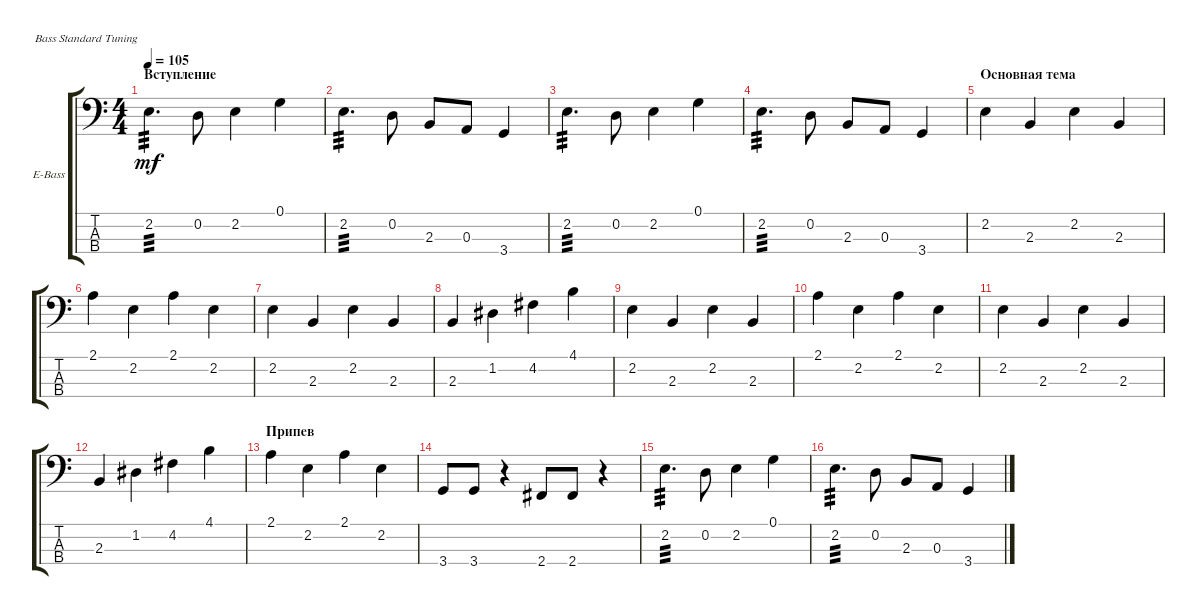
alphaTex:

\defaultSystemsLayout 4
\bracketExtendMode groupsimilarinstruments
\firstSystemTrackNameOrientation horizontal
\otherSystemsTrackNameOrientation horizontal
\track ("Electric Bass" "E-Bass") {instrument electricbassfinger}
\staff {score tabs}
\tuning (G2 D2 A1 E1)
\ts (4 4)
\section ("" "Вступление")
\tempo 105
\clef f4
\ks c
2.2.4{d lyrics (0 "") lyrics (1 "") lyrics (2 "") lyrics (3 "") lyrics (4 "") tp 3 dy mf instrument electricbassfinger} 0.2.8 2.2.4 0.1.4 |
2.2.4{d lyrics (0 "") lyrics (1 "") lyrics (2 "") lyrics (3 "") lyrics (4 "") tp 3} 0.2.8 2.3.8 0.3.8 3.4.4 |
2.2.4{d lyrics (0 "") lyrics (1 "") lyrics (2 "") lyrics (3 "") lyrics (4 "") tp 3} 0.2.8 2.2.4 0.1.4 |
2.2.4{d lyrics (0 "") lyrics (1 "") lyrics (2 "") lyrics (3 "") lyrics (4 "") tp 3} 0.2.8{lyrics (0 "") lyrics (1 "") lyrics (2 "") lyrics (3 "") lyrics (4 "")} 2.3.8{lyrics (0 "") lyrics (1 "") lyrics (2 "") lyrics (3 "") lyrics (4 "")} 0.3.8{lyrics (0 "") lyrics (1 "") lyrics (2 "") lyrics (3 "") lyrics (4 "")} 3.4.4{lyrics (0 "") lyrics (1 "") lyrics (2 "") lyrics (3 "") lyrics (4 "")} |
\section ("" "Основная тема")
2.2.4{lyrics (0 "") lyrics (1 "") lyrics (2 "") lyrics (3 "") lyrics (4 "")} 2.3.4 2.2.4 2.3.4 |
2.1.4 2.2.4 2.1.4 2.2.4 |
2.2.4 2.3.4 2.2.4 2.3.4 |
2.3.4 1.2.4 4.2.4 4.1.4 |
2.2.4 2.3.4 2.2.4 2.3.4 |
2.1.4 2.2.4 2.1.4 2.2.4 |
2.2.4 2.3.4 2.2.4 2.3.4 |
2.3.4 1.2.4 4.2.4 4.1.4 |
\section ("" "Припев")
2.1.4 2.2.4 2.1.4 2.2.4 |
3.4.8 3.4.8 r.4 2.4.8 2.4.8 r.4 |
2.2.4{d tp 3} 0.2.8 2.2.4 0.1.4 |
2.2.4{d tp 3} 0.2.8 2.3.8 0.3.8 3.4.4
